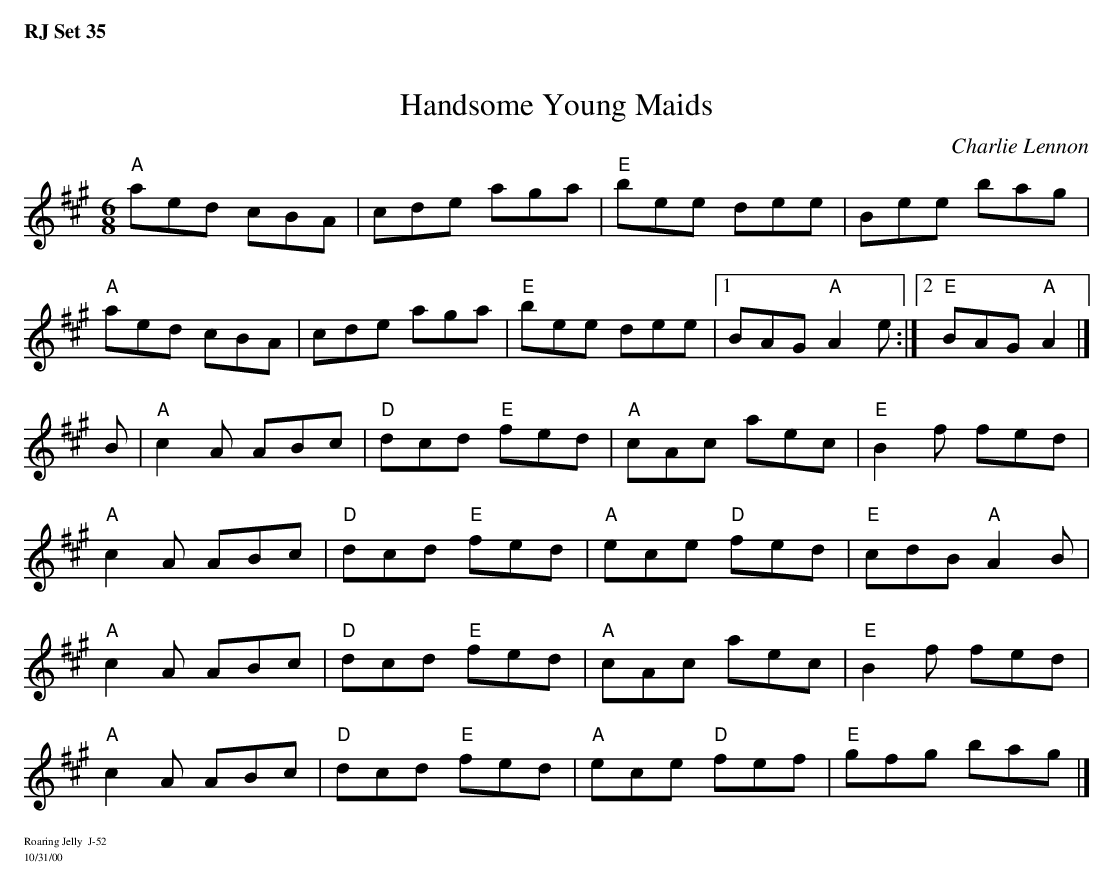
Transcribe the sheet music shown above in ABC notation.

X:1
T: Handsome Young Maids
C: Charlie Lennon
M: 6/8
K: A
"A"aed cBA| cde aga| "E"bee dee| Bee bag|
"A"aed cBA| cde aga| "E"bee dee|1 BAG "A"A2e:|2 "E"BAG "A"A2|]
\
B| "A"c2A ABc| "D"dcd "E"fed| "A"cAc aec| "E"B2f fed|
   "A"c2A ABc| "D"dcd "E"fed| "A"ece "D"fed| "E"cdB "A"A2B|
   "A"c2A ABc| "D"dcd "E"fed| "A"cAc aec| "E"B2f fed|
   "A"c2A ABc| "D"dcd "E"fed| "A"ece "D"fef| "E"gfg bag|]
